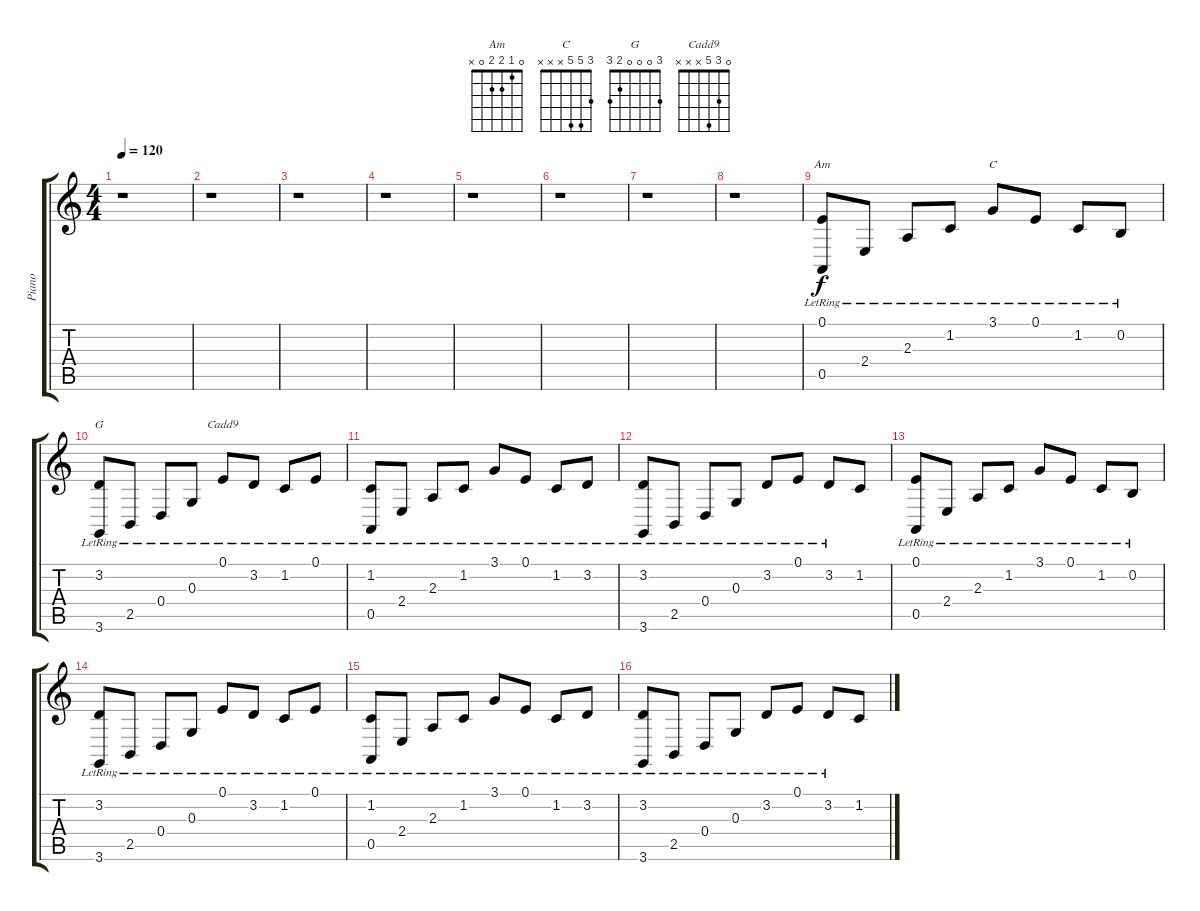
\track ("Piano" "Piano") {instrument honkytonkpiano}
\staff {score tabs}
\tuning (E4 B3 G3 D3 A2 E2) {hide}
\chord ("Am" 0 1 2 2 0 x)
\chord ("C" 3 5 5 x x x)
\chord ("G" 3 0 0 0 2 3)
\chord ("Cadd9" 0 3 5 x x x)
\ts (4 4)
\tempo 120
\clef g2
\ks c
r.1{dy f} |
r.1 |
r.1 |
r.1 |
r.1 |
r.1 |
r.1 |
r.1 |
(0.1{lr} 0.5{lr}).8{ch "Am"} 2.4{lr}.8 2.3{lr}.8 1.2{lr}.8 3.1{lr}.8{ch "C"} 0.1{lr}.8 1.2{lr}.8 0.2{lr}.8 |
(3.2{lr} 3.6{lr}).8{ch "G"} 2.5{lr}.8 0.4{lr}.8 0.3{lr}.8 0.1{lr}.8{ch "Cadd9"} 3.2{lr}.8 1.2{lr}.8 0.1{lr}.8 |
(1.2{lr} 0.5{lr}).8 2.4{lr}.8 2.3{lr}.8 1.2{lr}.8 3.1{lr}.8 0.1{lr}.8 1.2{lr}.8 3.2{lr}.8 |
(3.2{lr} 3.6{lr}).8 2.5{lr}.8 0.4{lr}.8 0.3{lr}.8 3.2{lr}.8 0.1{lr}.8 3.2{lr}.8 1.2.8 |
(0.1{lr} 0.5{lr}).8 2.4{lr}.8 2.3{lr}.8 1.2{lr}.8 3.1{lr}.8 0.1{lr}.8 1.2{lr}.8 0.2{lr}.8 |
(3.2{lr} 3.6{lr}).8 2.5{lr}.8 0.4{lr}.8 0.3{lr}.8 0.1{lr}.8 3.2{lr}.8 1.2{lr}.8 0.1{lr}.8 |
(1.2{lr} 0.5{lr}).8 2.4{lr}.8 2.3{lr}.8 1.2{lr}.8 3.1{lr}.8 0.1{lr}.8 1.2{lr}.8 3.2{lr}.8 |
(3.2{lr} 3.6{lr}).8 2.5{lr}.8 0.4{lr}.8 0.3{lr}.8 3.2{lr}.8 0.1{lr}.8 3.2{lr}.8 1.2.8
